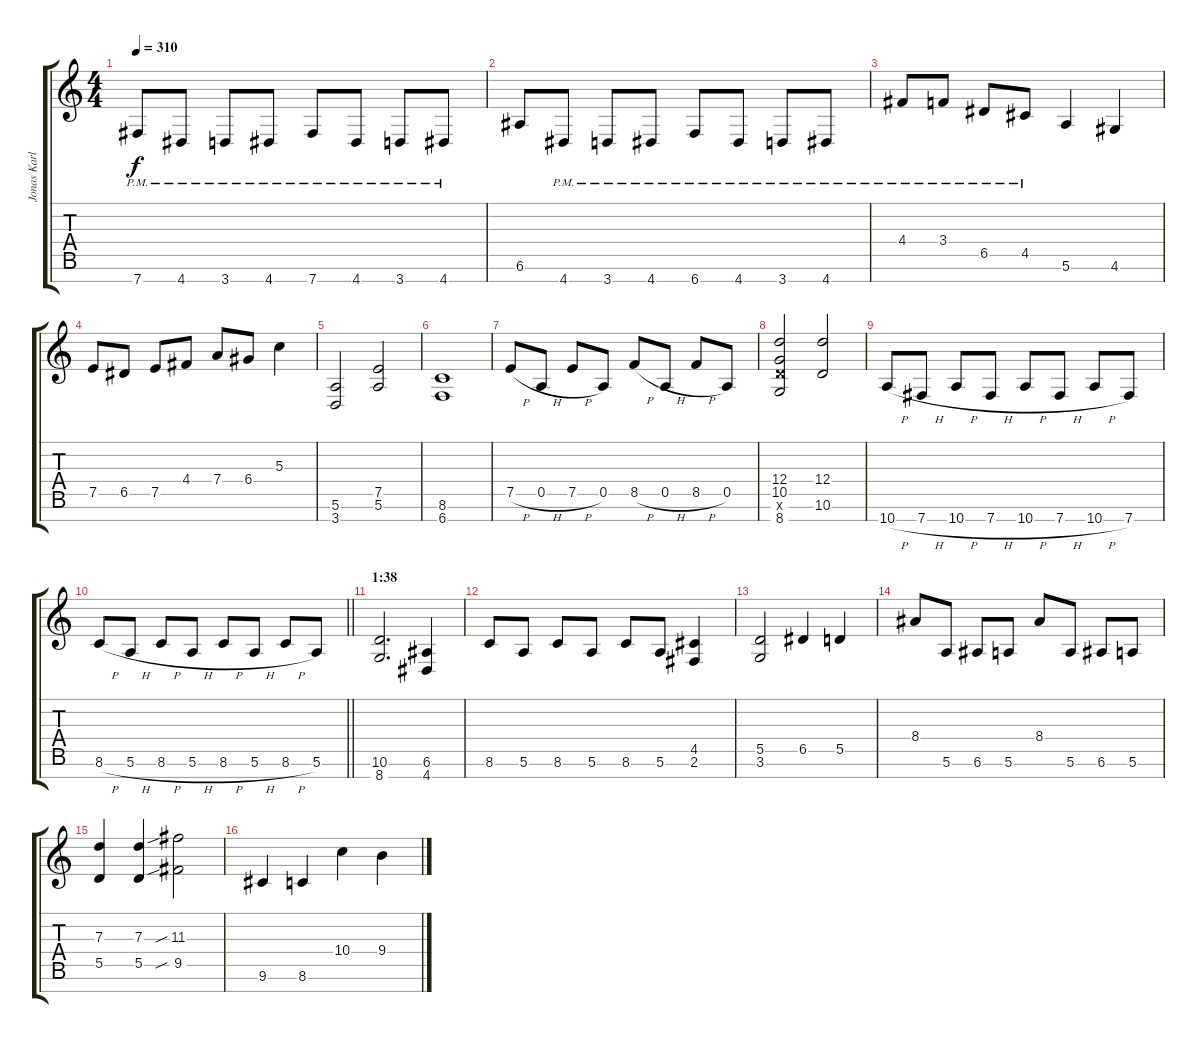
\track ("Jonas Karlsson" "Jonas Karl") {instrument distortionguitar}
\staff {score tabs}
\tuning (E4 B3 G3 D3 A2 E2 B1) {hide}
\ts (4 4)
\tempo 310
\clef g2
\ks c
7.7{pm}.8{dy f} 4.7{pm}.8 3.7{pm}.8 4.7{pm}.8 7.7{pm}.8 4.7{pm}.8 3.7{pm}.8 4.7{pm}.8 |
6.6.8 4.7{pm}.8 3.7{pm}.8 4.7{pm}.8 6.7{pm}.8 4.7{pm}.8 3.7{pm}.8 4.7{pm}.8 |
4.4{pm}.8 3.4{pm}.8 6.5{pm}.8 4.5{pm}.8 5.6.4 4.6.4 |
7.5.8 6.5.8 7.5.8 4.4.8 7.4.8 6.4.8 5.3.4 |
(5.6 3.7).2 (7.5 5.6).2 |
(8.6 6.7).1 |
7.5{h}.8 0.5{h}.8 7.5{h}.8 0.5.8 8.5{h}.8 0.5{h}.8 8.5{h}.8 0.5.8 |
(12.4 10.5 10.6{x} 8.7).2 (12.4 10.6).2 |
10.7{h}.8 7.7{h}.8 10.7{h}.8 7.7{h}.8 10.7{h}.8 7.7{h}.8 10.7{h}.8 7.7.8 |
\barLineRight lightlight
8.6{h}.8 5.6{h}.8 8.6{h}.8 5.6{h}.8 8.6{h}.8 5.6{h}.8 8.6{h}.8 5.6.8 |
\section ("" "1:38")
(10.6 8.7).2{d} (6.6 4.7).4 |
8.6.8 5.6.8 8.6.8 5.6.8 8.6.8 5.6.8 (4.5 2.6).4 |
(5.5 3.6).2 6.5.4 5.5.4 |
8.4.8 5.6.8 6.6.8 5.6.8 8.4.8 5.6.8 6.6.8 5.6.8 |
(7.3 5.5).4 (7.3 5.5).4 (11.3{sib} 9.5{sib}).2 |
9.6.4 8.6.4 10.4.4 9.4.4
